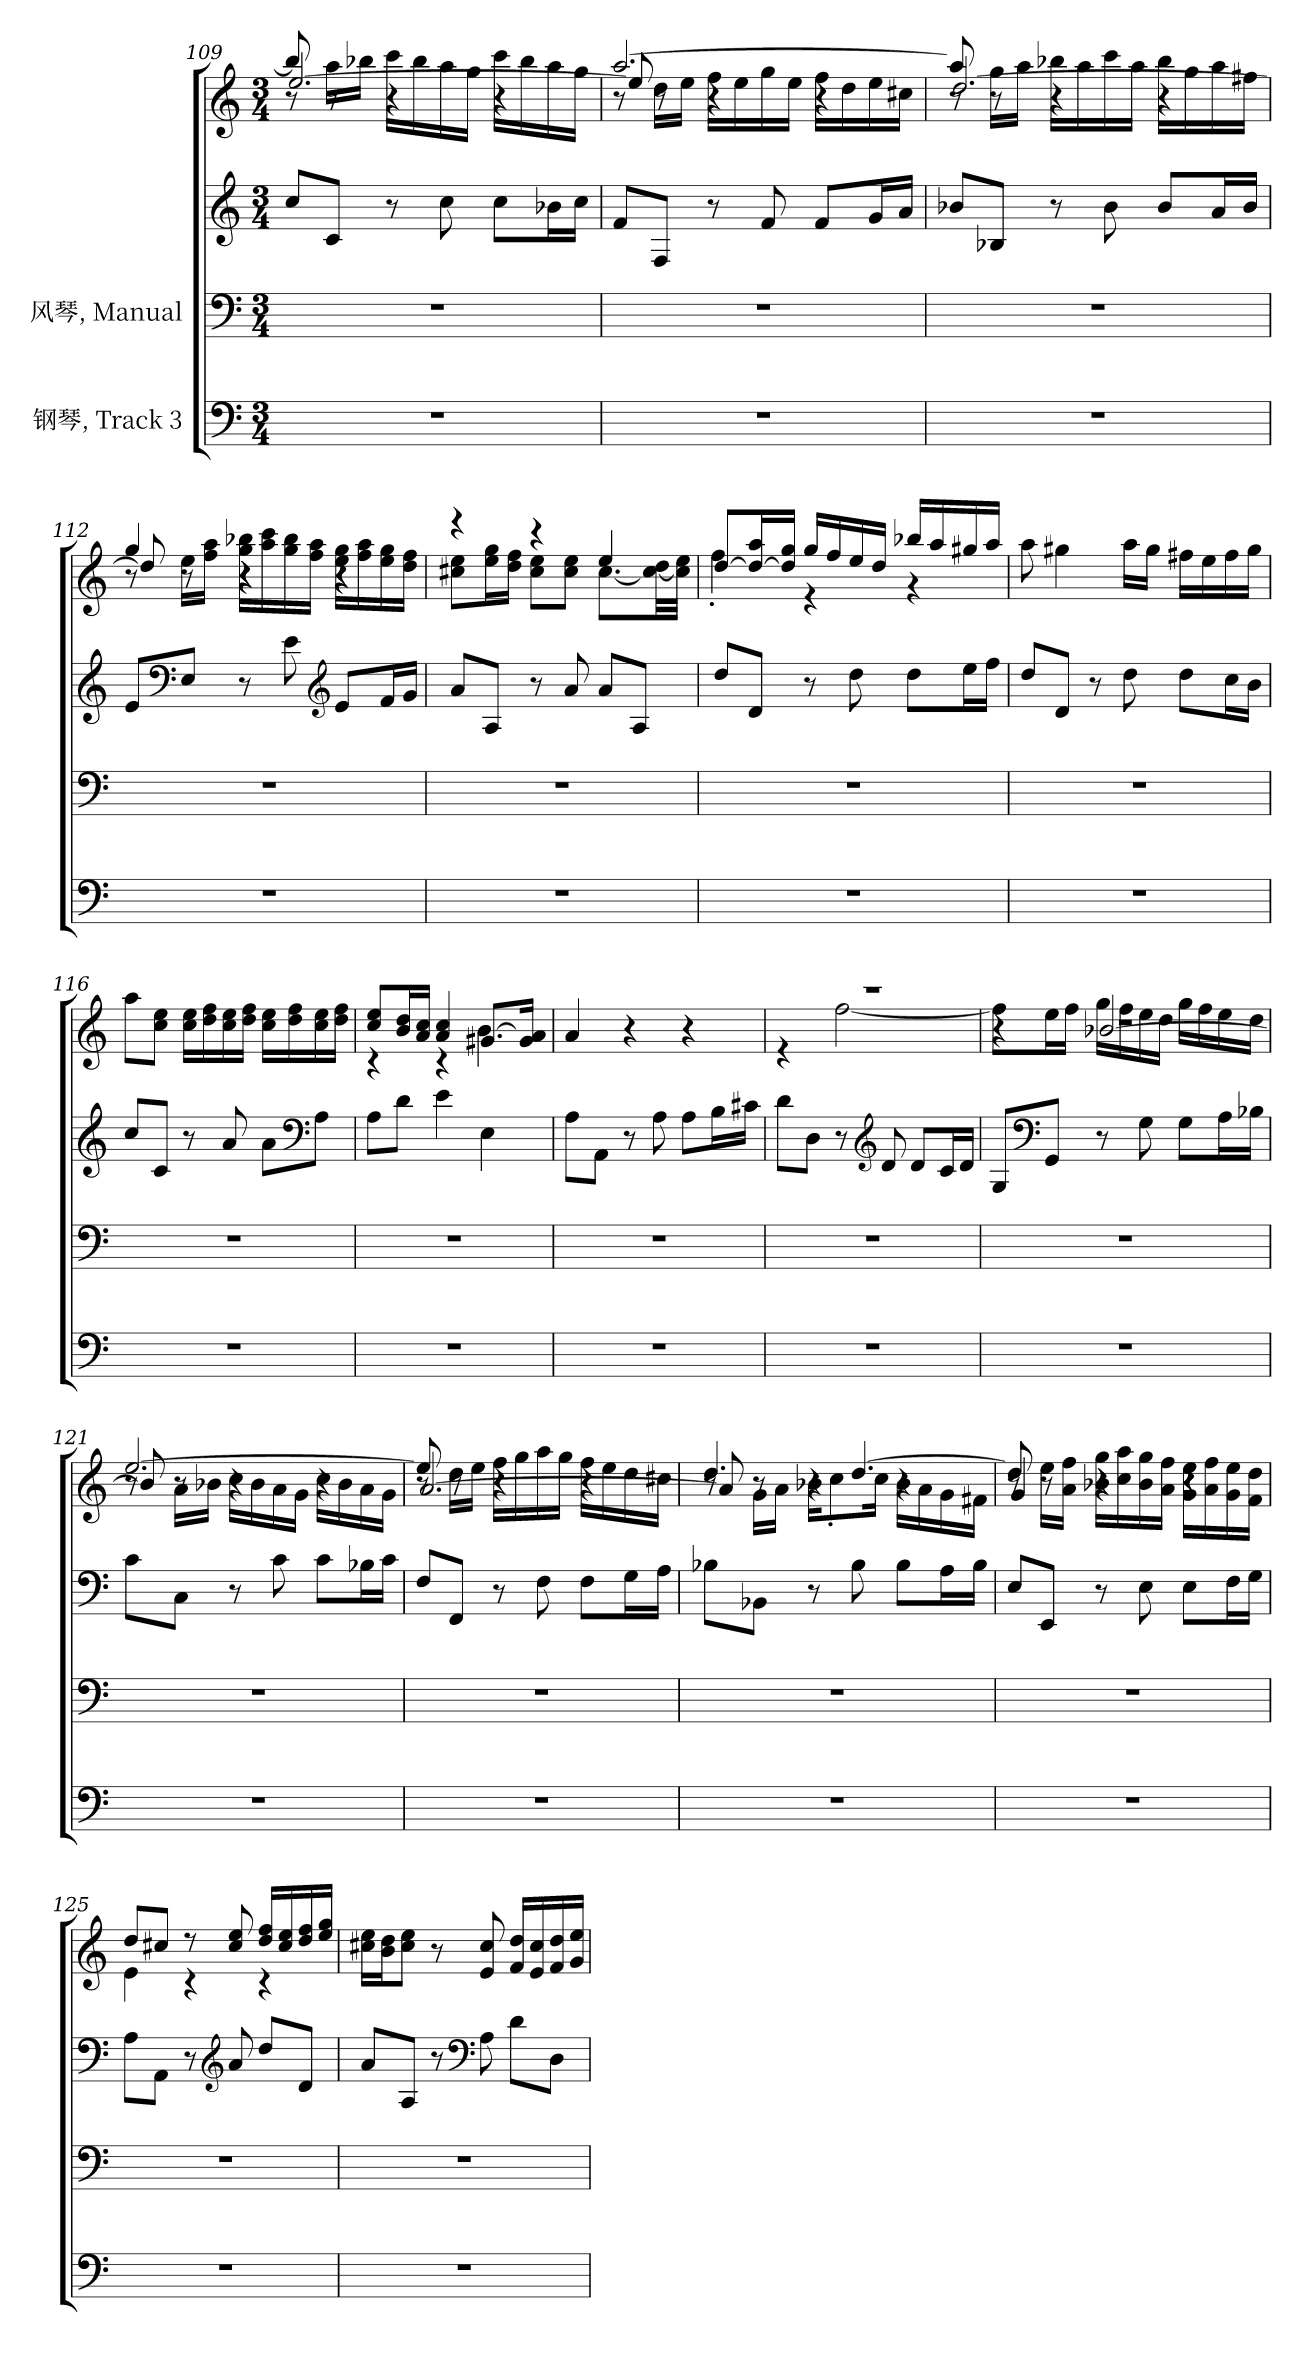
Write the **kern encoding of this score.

**kern	**kern	**kern	**kern
*part2	*part1	*part1	*part1
*staff4	*staff3	*staff2	*staff1
*I"钢琴, Track 3	*I"风琴, Manual	*	*
!!LO:LB:g=z
*clefF4	*clefF4	*clefG2	*clefG2
*k[]	*k[]	*k[]	*k[]
*M3/4	*M3/4	*M3/4	*M3/4
=109	=109	=109	=109
*	*	*	*^
*	*	*	*	*^
2.r	2.r	8cc/L	8bb-/]	8r	[2.ee/
.	.	8c/J	8r	16aa\LL	.
.	.	.	.	16bb-X\JJ	.
.	.	8r	4r	16ccc\LL	.
.	.	.	.	16bb-\	.
.	.	8cc\	.	16aa\	.
.	.	.	.	16gg\JJ	.
.	.	8cc\L	4r	16ccc\LL	.
.	.	.	.	16bb-\	.
.	.	16b-X\L	.	16aa\	.
.	.	16cc\JJ	.	16gg\JJ	.
=110	=110	=110	=110	=110	=110
2.r	2.r	8f/L	[2.aa/	8r	8ee/]
.	.	8F/J	.	16dd\LL	8r
.	.	.	.	16ee\JJ	.
.	.	8r	.	16ff\LL	4r
.	.	.	.	16ee\	.
.	.	8f/	.	16gg\	.
.	.	.	.	16ee\JJ	.
.	.	8f/L	.	16ff\LL	4r
.	.	.	.	16dd\	.
.	.	16g/L	.	16ee\	.
.	.	16a/JJ	.	16cc#X\JJ	.
=111	=111	=111	=111	=111	=111
2.r	2.r	8b-X/L	8aa/]	8r	[2.dd/
.	.	8B-X/J	8r	16gg\LL	.
.	.	.	.	16aa\JJ	.
.	.	8r	4r	16bb-X\LL	.
.	.	.	.	16aa\	.
.	.	8b-\	.	16ccc\	.
.	.	.	.	16aa\JJ	.
.	.	8b-/L	4r	16bb-\LL	.
.	.	.	.	16gg\	.
.	.	16a/L	.	16aa\	.
.	.	16b-/JJ	.	16ff#X\JJ	.
!!LO:PB:g=z	!!	!!
=112	=112	=112	=112	=112	=112
2.r	2.r	8e/L	4gg/	8r	8dd/]
*	*	*clefF4	*	*	*
.	.	8E/J	.	16ee\LL	8r
.	.	.	.	16ff\ 16aa\JJ	.
.	.	8r	4r	16gg\ 16bb-X\LL	4r
.	.	.	.	16aa\ 16ccc\	.
.	.	8e\	.	16gg\ 16bb-\	.
.	.	.	.	16ff\ 16aa\JJ	.
*	*	*clefG2	*	*	*
.	.	8e/L	4r	16ee\ 16gg\LL	4r
.	.	.	.	16ff\ 16aa\	.
.	.	16f/L	.	16ee\ 16gg\	.
.	.	16g/JJ	.	16dd\ 16ff\JJ	.
*	*	*	*	*v	*v
=113	=113	=113	=113	=113
2.r	2.r	8a/L	4r	8cc#X\ 8ee\L
.	.	8A/J	.	16ee\ 16gg\L
.	.	.	.	16dd\ 16ff\JJ
.	.	8r	4r	8cc#\ 8ee\L
.	.	8a/	.	8cc#\ 8ee\J
.	.	8a/L	4ee/	[8.cc#\L
.	.	8A/J	.	.
.	.	.	.	32cc#\_ 32dd\LL
.	.	.	.	32cc#\] 32ee\JJJ
=114	=114	=114	=114	=114
2.r	2.r	8dd/L	[8dd/L	4ff'\
.	.	8d/J	16dd/_ 16aa/L	.
.	.	.	16dd/] 16gg/JJ	.
.	.	8r	16gg/LL	4r
.	.	.	16ff/	.
.	.	8dd\	16ee/	.
.	.	.	16dd/JJ	.
.	.	8dd\L	16bb-X/LL	4r
.	.	.	16aa/	.
.	.	16ee\L	16gg#X/	.
.	.	16ff\JJ	16aa/JJ	.
*	*	*	*v	*v
!!LO:LB:g=z
=115	=115	=115	=115
2.r	2.r	8dd/L	8aa\
.	.	8d/J	4gg#X\
.	.	8r	.
.	.	8dd\	16aa\LL
.	.	.	16gg#\JJ
.	.	8dd\L	16ff#X\LL
.	.	.	16ee\
.	.	16cc\L	16ff#\
.	.	16b\JJ	16gg#\JJ
=116	=116	=116	=116
2.r	2.r	8cc/L	8aa\L
.	.	8c/J	8cc\ 8ee\J
.	.	8r	16cc\ 16ee\LL
.	.	.	16dd\ 16ff\
.	.	8a/	16cc\ 16ee\
.	.	.	16dd\ 16ff\JJ
.	.	8a\L	16cc\ 16ee\LL
.	.	.	16dd\ 16ff\
*	*	*clefF4	*
.	.	8A\J	16cc\ 16ee\
.	.	.	16dd\ 16ff\JJ
=117	=117	=117	=117
*	*	*	*^
2.r	2.r	8A\L	8cc/ 8ee/L	4r
.	.	8d\J	16b/ 16dd/L	.
.	.	.	16a/ 16cc/JJ	.
.	.	4e\	4a/ 4cc/	4r
.	.	4E\	[8.g#X/L	4b\
.	.	.	16g#/] 16a/Jk	.
*	*	*	*v	*v
=118	=118	=118	=118
2.r	2.r	8A\L	4a/
.	.	8AA\J	.
.	.	8r	4r
.	.	8A\	.
.	.	8A\L	4r
.	.	16B\L	.
.	.	16c#X\JJ	.
!!LO:LB:g=z
=119	=119	=119	=119
*	*	*	*^
2.r	2.r	8d\L	2.r	4r
.	.	8D\J	.	.
.	.	8r	.	[2ff\
*	*	*clefG2	*	*
.	.	8d/	.	.
.	.	8d/L	.	.
.	.	16c/L	.	.
.	.	16d/JJ	.	.
=120	=120	=120	=120	=120
*	*	*	*	*^
2.r	2.r	8G/L	2.r	8ff\L]	4r
*	*	*clefF4	*	*	*
.	.	8GG/J	.	16ee\L	.
.	.	.	.	16ff\JJ	.
.	.	8r	.	16gg\LL	[2b-X/
.	.	.	.	16ff\	.
.	.	8G\	.	16ee\	.
.	.	.	.	16dd\JJ	.
.	.	8G\L	.	16gg\LL	.
.	.	.	.	16ff\	.
.	.	16A\L	.	16ee\	.
.	.	16B-X\JJ	.	16dd\JJ	.
=121	=121	=121	=121	=121	=121
2.r	2.r	8c\L	[2.ee/	8r	8b-/]
.	.	8C\J	.	16a\LL	8r
.	.	.	.	16b-X\JJ	.
.	.	8r	.	16cc\LL	4r
.	.	.	.	16b-\	.
.	.	8c\	.	16a\	.
.	.	.	.	16g\JJ	.
.	.	8c\L	.	16cc\LL	4r
.	.	.	.	16b-\	.
.	.	16B-X\L	.	16a\	.
.	.	16c\JJ	.	16g\JJ	.
!!LO:PB:g=z	!!	!!
=122	=122	=122	=122	=122	=122
2.r	2.r	8F/L	8ee/]	8r	[2.a/
.	.	8FF/J	8r	16dd\LL	.
.	.	.	.	16ee\JJ	.
.	.	8r	4r	16ff\LL	.
.	.	.	.	16gg\	.
.	.	8F\	.	16aa\	.
.	.	.	.	16gg\JJ	.
.	.	8F\L	4r	16ff\LL	.
.	.	.	.	16ee\	.
.	.	16G\L	.	16dd\	.
.	.	16A\JJ	.	16cc#X\JJ	.
=123	=123	=123	=123	=123	=123
2.r	2.r	8B-X\L	4.dd/	8r	8a/]
.	.	8BB-X\J	.	16g\LL	8r
.	.	.	.	16a\JJ	.
.	.	8r	.	16b-X\KL	4r
.	.	.	.	8cc'\	.
.	.	8B-\	[4.dd/	.	.
.	.	.	.	16cc\Jk	.
.	.	8B-\L	.	16b-\LL	4r
.	.	.	.	16a\	.
.	.	16A\L	.	16g\	.
.	.	16B-\JJ	.	16f#X\JJ	.
=124	=124	=124	=124	=124	=124
2.r	2.r	8E/L	8dd/]	8r	4g/
.	.	8EE/J	8r	16ee\LL	.
.	.	.	.	16a\ 16ff\JJ	.
.	.	8r	4r	16b-X\ 16gg\LL	4r
.	.	.	.	16cc\ 16aa\	.
.	.	8E\	.	16b-\ 16gg\	.
.	.	.	.	16a\ 16ff\JJ	.
.	.	8E\L	4r	16g\ 16ee\LL	4r
.	.	.	.	16a\ 16ff\	.
.	.	16F\L	.	16g\ 16ee\	.
.	.	16G\JJ	.	16f\ 16dd\JJ	.
*	*	*	*	*v	*v
!!LO:LB:g=z
=125	=125	=125	=125	=125
2.r	2.r	8A\L	8dd/L	4e\
.	.	8AA\J	8cc#X/J	.
.	.	8r	8r	4r
*	*	*clefG2	*	*
.	.	8a/	8cc#/ 8ee/	.
.	.	8dd/L	16dd/ 16ff/LL	4r
.	.	.	16cc#/ 16ee/	.
.	.	8d/J	16dd/ 16ff/	.
.	.	.	16ee/ 16gg/JJ	.
*	*	*	*v	*v
=126	=126	=126	=126
2.r	2.r	8a/L	16cc#X\ 16ee\LL
.	.	.	16b\ 16dd\J
.	.	8A/J	8cc#\ 8ee\J
.	.	8r	8r
*	*	*clefF4	*
.	.	8A\	8e/ 8cc#/
.	.	8d\L	16f/ 16dd/LL
.	.	.	16e/ 16cc#/
.	.	8D\J	16f/ 16dd/
.	.	.	16g/ 16ee/JJ
=	=	=	=
*-	*-	*-	*-
